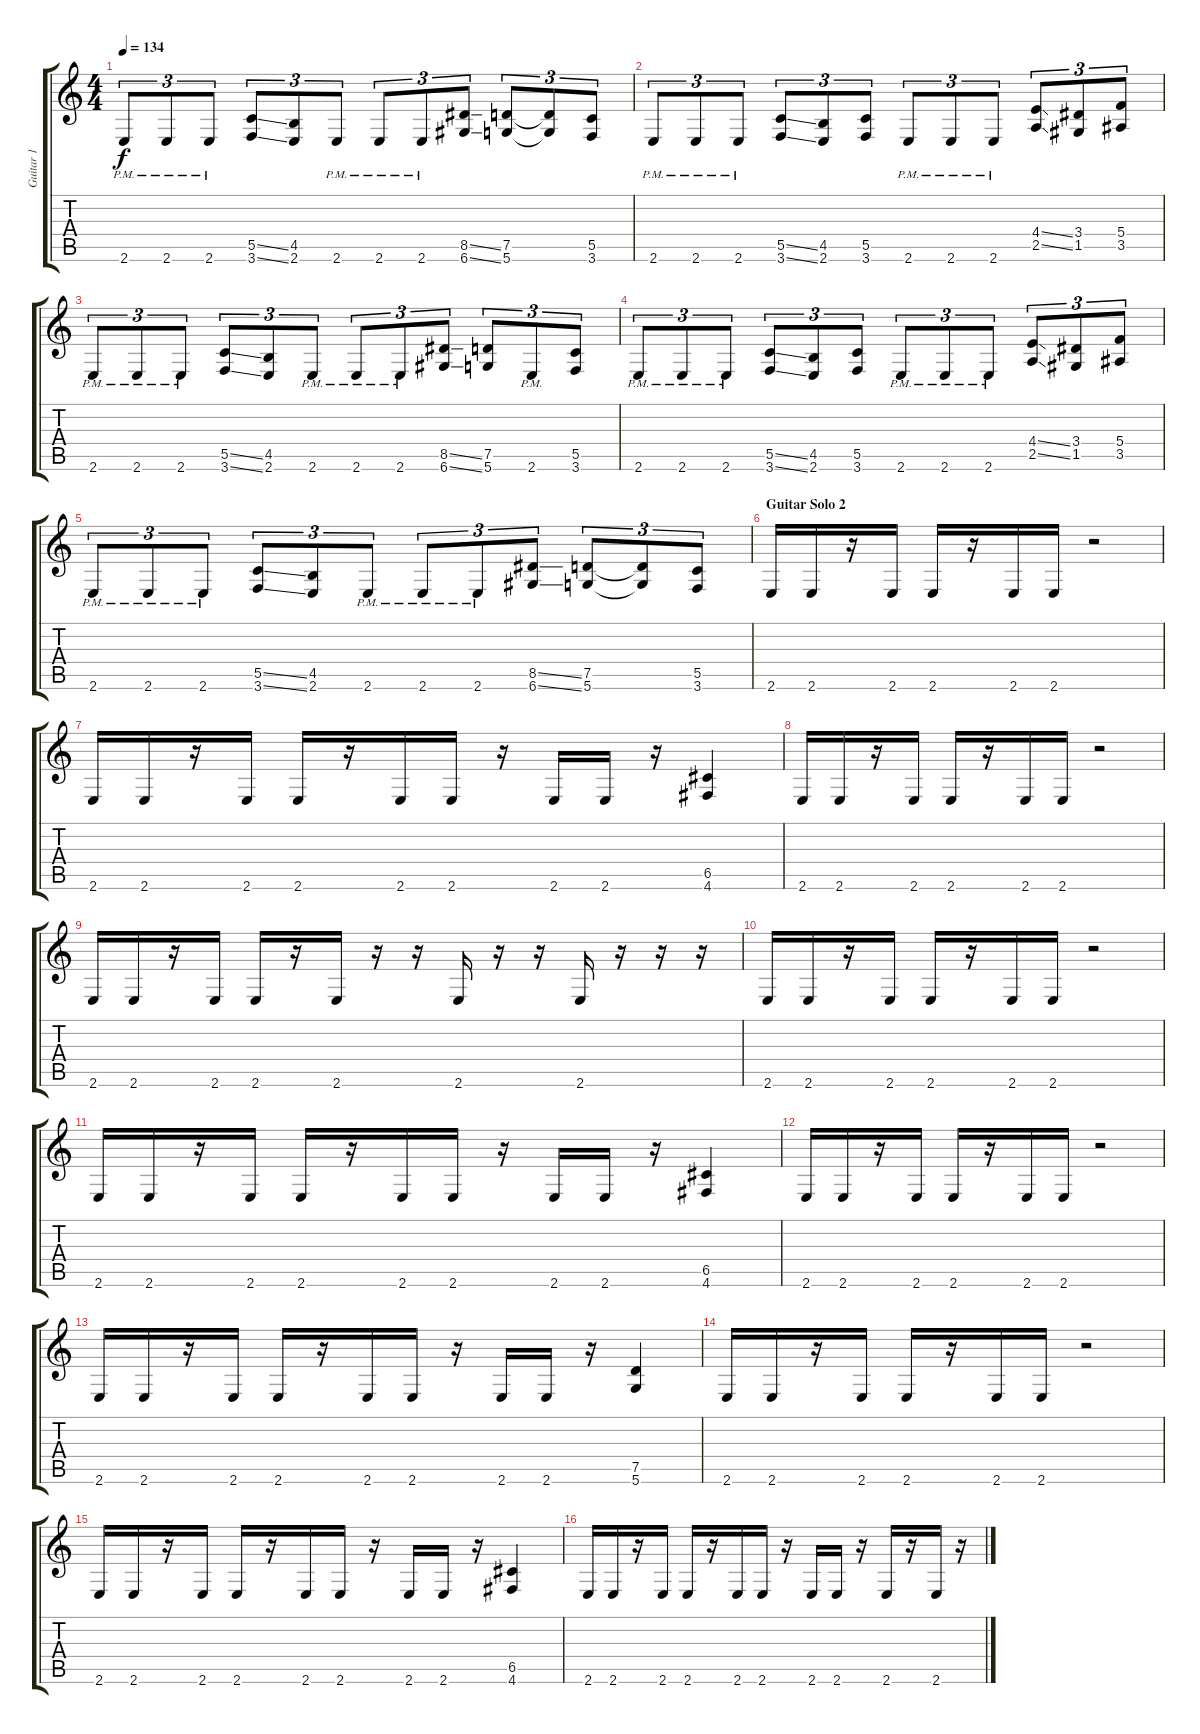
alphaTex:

\track ("Guitar 1" "Guitar 1") {instrument distortionguitar}
\staff {score tabs}
\tuning (D4 A3 F3 C3 G2 D2) {hide}
\ts (4 4)
\tempo 134
\clef g2
\ks c
2.6{pm}.8{tu (3 2) dy f} 2.6{pm}.8{tu (3 2)} 2.6{pm}.8{tu (3 2)} (5.5{ss} 3.6{ss}).8{tu (3 2)} (4.5 2.6).8{tu (3 2)} 2.6{pm}.8{tu (3 2)} 2.6{pm}.8{tu (3 2)} 2.6{pm}.8{tu (3 2)} (8.5{ss} 6.6{ss}).8{tu (3 2)} (7.5 5.6).8{tu (3 2)} (7.5{t} 5.6{t}).8{tu (3 2)} (5.5 3.6).8{tu (3 2)} |
2.6{pm}.8{tu (3 2)} 2.6{pm}.8{tu (3 2)} 2.6{pm}.8{tu (3 2)} (5.5{ss} 3.6{ss}).8{tu (3 2)} (4.5 2.6).8{tu (3 2)} (5.5 3.6).8{tu (3 2)} 2.6{pm}.8{tu (3 2)} 2.6{pm}.8{tu (3 2)} 2.6{pm}.8{tu (3 2)} (4.4{ss} 2.5{ss}).8{tu (3 2)} (3.4 1.5).8{tu (3 2)} (5.4 3.5).8{tu (3 2)} |
2.6{pm}.8{tu (3 2)} 2.6{pm}.8{tu (3 2)} 2.6{pm}.8{tu (3 2)} (5.5{ss} 3.6{ss}).8{tu (3 2)} (4.5 2.6).8{tu (3 2)} 2.6{pm}.8{tu (3 2)} 2.6{pm}.8{tu (3 2)} 2.6{pm}.8{tu (3 2)} (8.5{ss} 6.6{ss}).8{tu (3 2)} (7.5 5.6).8{tu (3 2)} 2.6{pm}.8{tu (3 2)} (5.5 3.6).8{tu (3 2)} |
2.6{pm}.8{tu (3 2)} 2.6{pm}.8{tu (3 2)} 2.6{pm}.8{tu (3 2)} (5.5{ss} 3.6{ss}).8{tu (3 2)} (4.5 2.6).8{tu (3 2)} (5.5 3.6).8{tu (3 2)} 2.6{pm}.8{tu (3 2)} 2.6{pm}.8{tu (3 2)} 2.6{pm}.8{tu (3 2)} (4.4{ss} 2.5{ss}).8{tu (3 2)} (3.4 1.5).8{tu (3 2)} (5.4 3.5).8{tu (3 2)} |
2.6{pm}.8{tu (3 2)} 2.6{pm}.8{tu (3 2)} 2.6{pm}.8{tu (3 2)} (5.5{ss} 3.6{ss}).8{tu (3 2)} (4.5 2.6).8{tu (3 2)} 2.6{pm}.8{tu (3 2)} 2.6{pm}.8{tu (3 2)} 2.6{pm}.8{tu (3 2)} (8.5{ss} 6.6{ss}).8{tu (3 2)} (7.5 5.6).8{tu (3 2)} (7.5{t} 5.6{t}).8{tu (3 2)} (5.5 3.6).8{tu (3 2)} |
\section ("" "Guitar Solo 2")
2.6.16 2.6.16 r.16 2.6.16 2.6.16 r.16 2.6.16 2.6.16 r.2 |
2.6.16 2.6.16 r.16 2.6.16 2.6.16 r.16 2.6.16 2.6.16 r.16 2.6.16 2.6.16 r.16 (6.5 4.6).4 |
2.6.16 2.6.16 r.16 2.6.16 2.6.16 r.16 2.6.16 2.6.16 r.2 |
2.6.16 2.6.16 r.16 2.6.16 2.6.16 r.16 2.6.16 r.16 r.16 2.6.16 r.16 r.16 2.6.16 r.16 r.16 r.16 |
2.6.16 2.6.16 r.16 2.6.16 2.6.16 r.16 2.6.16 2.6.16 r.2 |
2.6.16 2.6.16 r.16 2.6.16 2.6.16 r.16 2.6.16 2.6.16 r.16 2.6.16 2.6.16 r.16 (6.5 4.6).4 |
2.6.16 2.6.16 r.16 2.6.16 2.6.16 r.16 2.6.16 2.6.16 r.2 |
2.6.16 2.6.16 r.16 2.6.16 2.6.16 r.16 2.6.16 2.6.16 r.16 2.6.16 2.6.16 r.16 (7.5 5.6).4 |
2.6.16 2.6.16 r.16 2.6.16 2.6.16 r.16 2.6.16 2.6.16 r.2 |
2.6.16 2.6.16 r.16 2.6.16 2.6.16 r.16 2.6.16 2.6.16 r.16 2.6.16 2.6.16 r.16 (6.5 4.6).4 |
2.6.16 2.6.16 r.16 2.6.16 2.6.16 r.16 2.6.16 2.6.16 r.16 2.6.16 2.6.16 r.16 2.6.16 r.16 2.6.16 r.16
